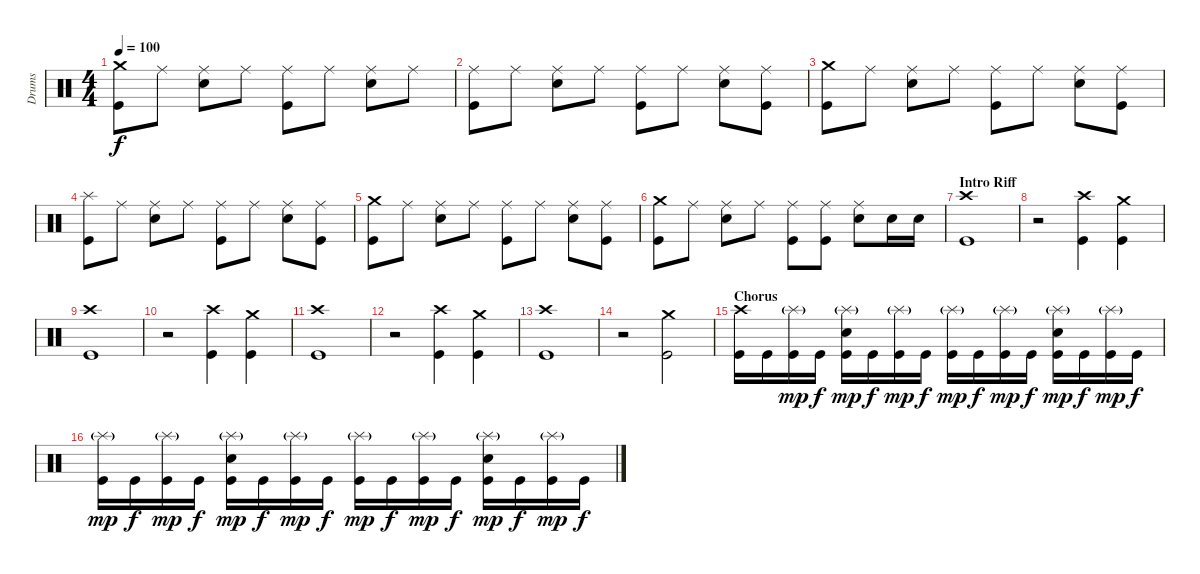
\track ("Drums" "Drums") {instrument percussion}
\staff {score}
\articulation defaults
\ts (4 4)
\tempo 100
\clef neutral
\ks c
("Crash medium (hit)" "Kick (hit)").8{dy f} "Ride (middle)".8 ("Ride (middle)" "Electric Snare (hit)").8 "Ride (middle)".8 ("Ride (middle)" "Kick (hit)").8 "Ride (middle)".8 ("Ride (middle)" "Electric Snare (hit)").8 "Ride (middle)".8 |
("Ride (middle)" "Kick (hit)").8 "Ride (middle)".8 ("Ride (middle)" "Electric Snare (hit)").8 "Ride (middle)".8 ("Ride (middle)" "Kick (hit)").8 "Ride (middle)".8 ("Ride (middle)" "Electric Snare (hit)").8 ("Ride (middle)" "Kick (hit)").8 |
("Crash medium (hit)" "Kick (hit)").8 "Ride (middle)".8 ("Ride (middle)" "Electric Snare (hit)").8 "Ride (middle)".8 ("Ride (middle)" "Kick (hit)").8 "Ride (middle)".8 ("Ride (middle)" "Electric Snare (hit)").8 ("Ride (middle)" "Kick (hit)").8 |
("Splash (hit)" "Kick (hit)").8 "Ride (middle)".8 ("Ride (middle)" "Electric Snare (hit)").8 "Ride (middle)".8 ("Ride (middle)" "Kick (hit)").8 "Ride (middle)".8 ("Ride (middle)" "Electric Snare (hit)").8 ("Ride (middle)" "Kick (hit)").8 |
("Crash medium (hit)" "Kick (hit)").8 "Ride (middle)".8 ("Ride (middle)" "Electric Snare (hit)").8 "Ride (middle)".8 ("Ride (middle)" "Kick (hit)").8 "Ride (middle)".8 ("Ride (middle)" "Electric Snare (hit)").8 ("Ride (middle)" "Kick (hit)").8 |
("Crash medium (hit)" "Kick (hit)").8 "Ride (middle)".8 ("Ride (middle)" "Electric Snare (hit)").8 "Ride (middle)".8 ("Ride (middle)" "Kick (hit)").8 ("Ride (middle)" "Kick (hit)").8 ("Ride (middle)" "Electric Snare (hit)").8 "Electric Snare (hit)".16 "Electric Snare (hit)".16 |
\section ("" "Intro Riff")
("Crash high (hit)" "Kick (hit)").1 |
r.2 ("Crash high (hit)" "Kick (hit)").4 ("Crash medium (hit)" "Kick (hit)").4 |
("Crash high (hit)" "Kick (hit)").1 |
r.2 ("Crash high (hit)" "Kick (hit)").4 ("Crash medium (hit)" "Kick (hit)").4 |
("Crash high (hit)" "Kick (hit)").1 |
r.2 ("Crash high (hit)" "Kick (hit)").4 ("Crash medium (hit)" "Kick (hit)").4 |
("Crash high (hit)" "Kick (hit)").1 |
r.2 ("Crash medium (hit)" "Kick (hit)").2 |
\section ("" "Chorus")
("Crash high (hit)" "Kick (hit)").16 "Kick (hit)".16 ("Splash (hit)"{g} "Kick (hit)").16{dy mp} "Kick (hit)".16{dy f} ("Splash (hit)"{g} "Electric Snare (hit)" "Kick (hit)").16{dy mp} "Kick (hit)".16{dy f} ("Splash (hit)"{g} "Kick (hit)").16{dy mp} "Kick (hit)".16{dy f} ("Splash (hit)"{g} "Kick (hit)").16{dy mp} "Kick (hit)".16{dy f} ("Splash (hit)"{g} "Kick (hit)").16{dy mp} "Kick (hit)".16{dy f} ("Splash (hit)"{g} "Electric Snare (hit)" "Kick (hit)").16{dy mp} "Kick (hit)".16{dy f} ("Splash (hit)"{g} "Kick (hit)").16{dy mp} "Kick (hit)".16{dy f} |
("Splash (hit)"{g} "Kick (hit)").16{dy mp} "Kick (hit)".16{dy f} ("Splash (hit)"{g} "Kick (hit)").16{dy mp} "Kick (hit)".16{dy f} ("Splash (hit)"{g} "Electric Snare (hit)" "Kick (hit)").16{dy mp} "Kick (hit)".16{dy f} ("Splash (hit)"{g} "Kick (hit)").16{dy mp} "Kick (hit)".16{dy f} ("Splash (hit)"{g} "Kick (hit)").16{dy mp} "Kick (hit)".16{dy f} ("Splash (hit)"{g} "Kick (hit)").16{dy mp} "Kick (hit)".16{dy f} ("Splash (hit)"{g} "Electric Snare (hit)" "Kick (hit)").16{dy mp} "Kick (hit)".16{dy f} ("Splash (hit)"{g} "Kick (hit)").16{dy mp} "Kick (hit)".16{dy f}
